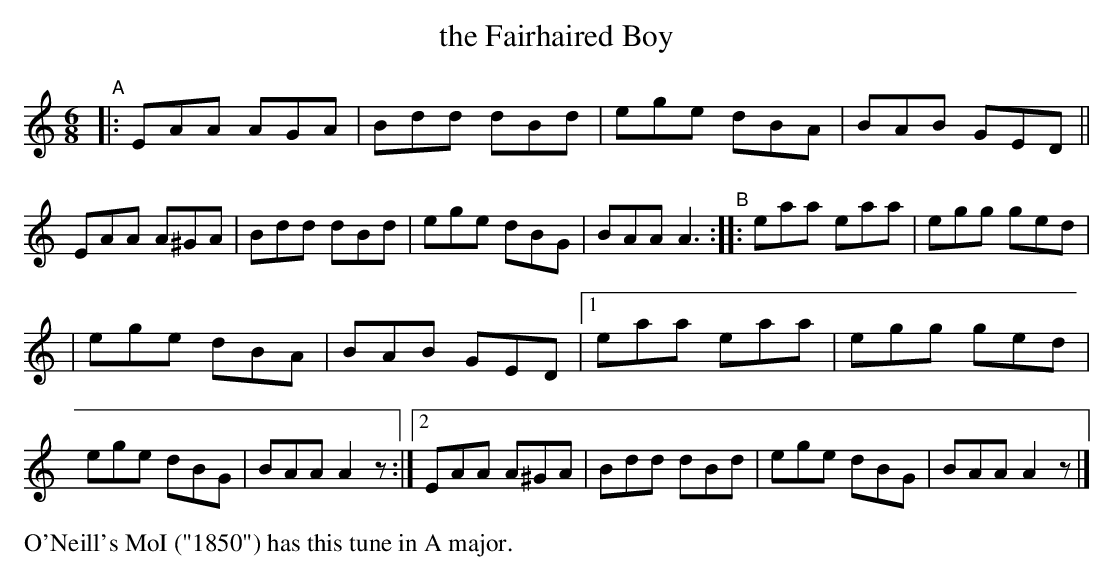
X:1
T: the Fairhaired Boy
M: 6/8
L: 1/8
K: Am
"^A"\
|: EAA AGA | Bdd dBd | ege dBA | BAB GED || EAA A^GA | Bdd dBd | ege dBG | BAA A3 "^B":: eaa eaa | egg ged |
| ege dBA | BAB GED |[1 eaa eaa | egg ged | ege dBG | BAA A2z :|[2 EAA A^GA | Bdd dBd | ege dBG | BAA A2z |]
